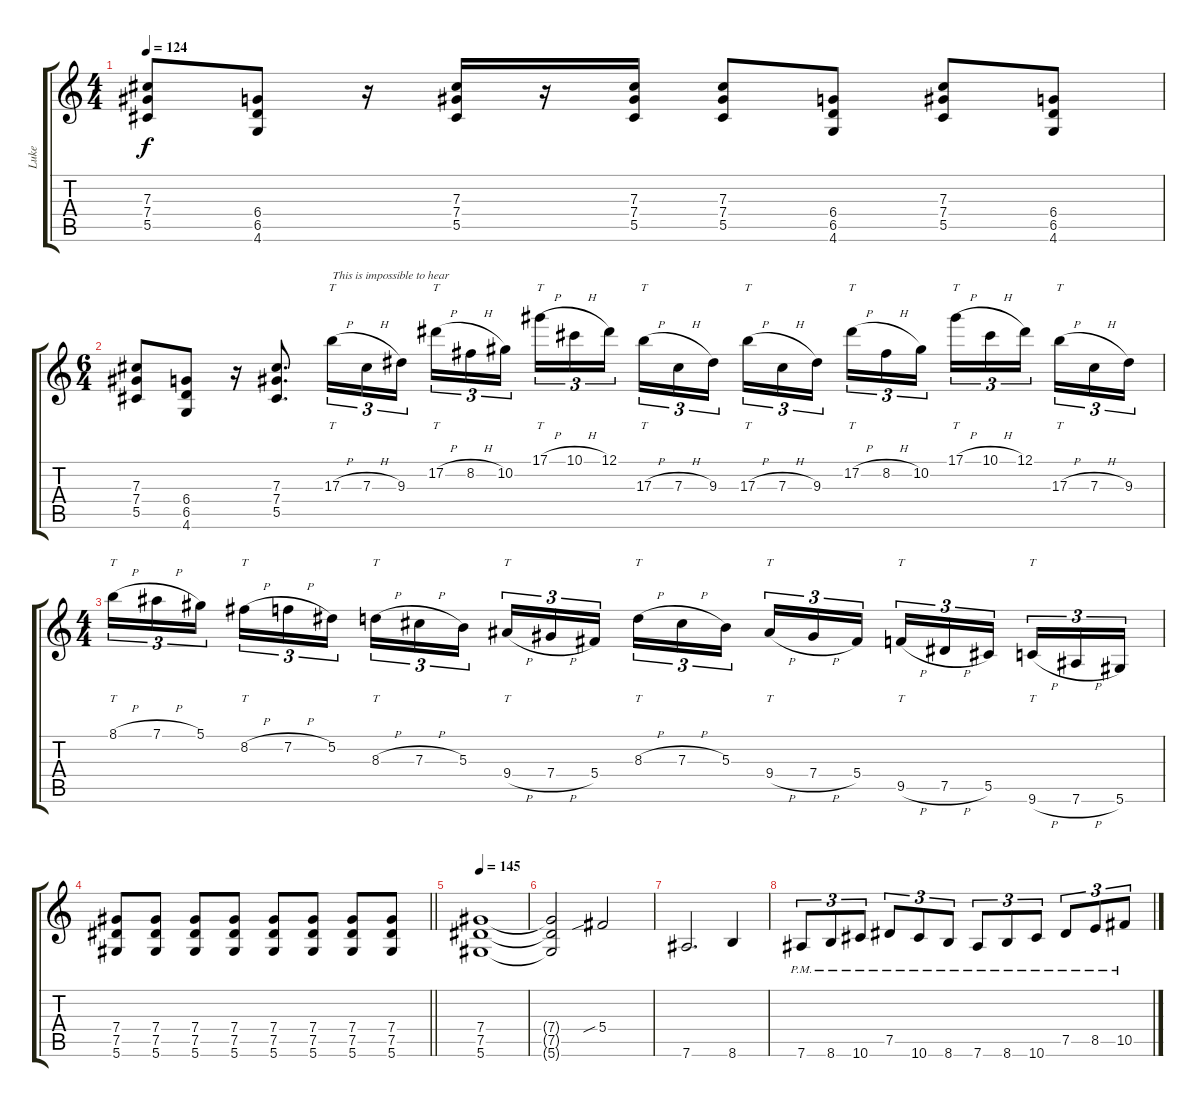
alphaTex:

\track ("Luke" "Luke") {instrument overdrivenguitar}
\staff {score tabs}
\tuning (Eb4 Bb3 Gb3 Db3 Ab2 Eb2) {hide}
\ts (4 4)
\tempo 124
\clef g2
\ks c
(7.3 7.4 5.5).8{dy f} (6.4 6.5 4.6).8 r.16 (7.3 7.4 5.5).16 r.16 (7.3 7.4 5.5).16 (7.3 7.4 5.5).8 (6.4 6.5 4.6).8 (7.3 7.4 5.5).8 (6.4 6.5 4.6).8 |
\ts (6 4)
(7.3 7.4 5.5).8 (6.4 6.5 4.6).8 r.16 (7.3 7.4 5.5).8{d} 17.3{h}.16{tt tu (3 2) txt "This is impossible to hear"} 7.3{h}.16{tu (3 2)} 9.3.16{tu (3 2) beam splitsecondary} 17.2{h}.16{tt tu (3 2)} 8.2{h}.16{tu (3 2)} 10.2.16{tu (3 2)} 17.1{h}.16{tt tu (3 2)} 10.1{h}.16{tu (3 2)} 12.1.16{tu (3 2) beam splitsecondary} 17.3{h}.16{tt tu (3 2)} 7.3{h}.16{tu (3 2)} 9.3.16{tu (3 2) beam splitsecondary} 17.3{h}.16{tt tu (3 2)} 7.3{h}.16{tu (3 2)} 9.3.16{tu (3 2) beam splitsecondary} 17.2{h}.16{tt tu (3 2)} 8.2{h}.16{tu (3 2)} 10.2.16{tu (3 2) beam splitsecondary} 17.1{h}.16{tt tu (3 2)} 10.1{h}.16{tu (3 2)} 12.1.16{tu (3 2) beam splitsecondary} 17.3{h}.16{tt tu (3 2)} 7.3{h}.16{tu (3 2)} 9.3.16{tu (3 2)} |
\ts (4 4)
8.1{h}.16{tt tu (3 2)} 7.1{h}.16{tu (3 2)} 5.1.16{tu (3 2) beam splitsecondary} 8.2{h}.16{tt tu (3 2)} 7.2{h}.16{tu (3 2)} 5.2.16{tu (3 2)} 8.3{h}.16{tt tu (3 2)} 7.3{h}.16{tu (3 2)} 5.3.16{tu (3 2) beam splitsecondary} 9.4{h}.16{tt tu (3 2)} 7.4{h}.16{tu (3 2)} 5.4.16{tu (3 2)} 8.3{h}.16{tt tu (3 2)} 7.3{h}.16{tu (3 2)} 5.3.16{tu (3 2) beam splitsecondary} 9.4{h}.16{tt tu (3 2)} 7.4{h}.16{tu (3 2)} 5.4.16{tu (3 2)} 9.5{h}.16{tt tu (3 2)} 7.5{h}.16{tu (3 2)} 5.5.16{tu (3 2) beam splitsecondary} 9.6{h}.16{tt tu (3 2)} 7.6{h}.16{tu (3 2)} 5.6.16{tu (3 2)} |
\barLineRight lightlight
(7.4 7.5 5.6).8 (7.4 7.5 5.6).8 (7.4 7.5 5.6).8 (7.4 7.5 5.6).8 (7.4 7.5 5.6).8 (7.4 7.5 5.6).8 (7.4 7.5 5.6).8 (7.4 7.5 5.6).8 |
\tempo 145
(7.4 7.5 5.6).1 |
(7.4{t} 7.5{t} 5.6{t}).2 5.4{sib}.2 |
7.6.2{d} 8.6.4 |
7.6{pm}.8{tu (3 2)} 8.6{pm}.8{tu (3 2)} 10.6{pm}.8{tu (3 2)} 7.5{pm}.8{tu (3 2)} 10.6{pm}.8{tu (3 2)} 8.6{pm}.8{tu (3 2)} 7.6{pm}.8{tu (3 2)} 8.6{pm}.8{tu (3 2)} 10.6{pm}.8{tu (3 2)} 7.5{pm}.8{tu (3 2)} 8.5{pm}.8{tu (3 2)} 10.5{pm}.8{tu (3 2)}
